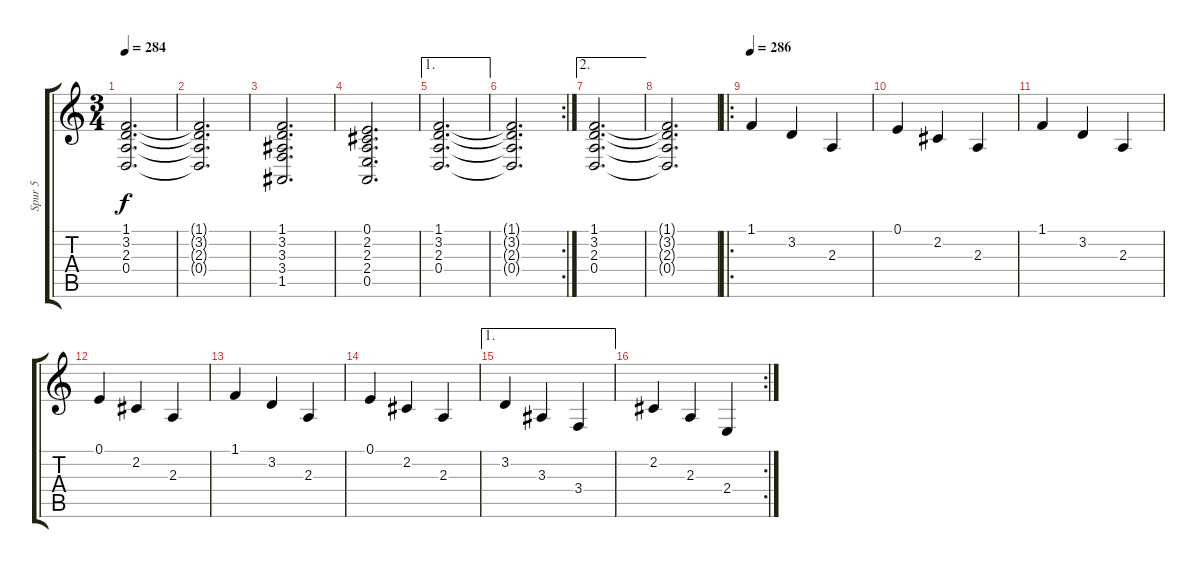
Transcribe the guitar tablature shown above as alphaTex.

\track ("Spur 5" "Spur 5") {instrument synthstrings2}
\staff {score tabs}
\tuning (E4 B3 G3 D3 A2 E2) {hide}
\ts (3 4)
\tempo 284
\clef g2
\ks c
(1.1 3.2 2.3 0.4).2{d dy f} |
(1.1{t} 3.2{t} 2.3{t} 0.4{t}).2{d} |
(1.1 3.2 3.3 3.4 1.5).2{d} |
(0.1 2.2 2.3 2.4 0.5).2{d} |
\ae 1
(1.1 3.2 2.3 0.4).2{d} |
\rc 2
(1.1{t} 3.2{t} 2.3{t} 0.4{t}).2{d} |
\ae 2
(1.1 3.2 2.3 0.4).2{d} |
(1.1{t} 3.2{t} 2.3{t} 0.4{t}).2{d} |
\ro
\tempo 286
1.1.4 3.2.4 2.3.4 |
0.1.4 2.2.4 2.3.4 |
1.1.4 3.2.4 2.3.4 |
0.1.4 2.2.4 2.3.4 |
1.1.4 3.2.4 2.3.4 |
0.1.4 2.2.4 2.3.4 |
\ae 1
3.2.4 3.3.4 3.4.4 |
\rc 2
2.2.4 2.3.4 2.4.4
